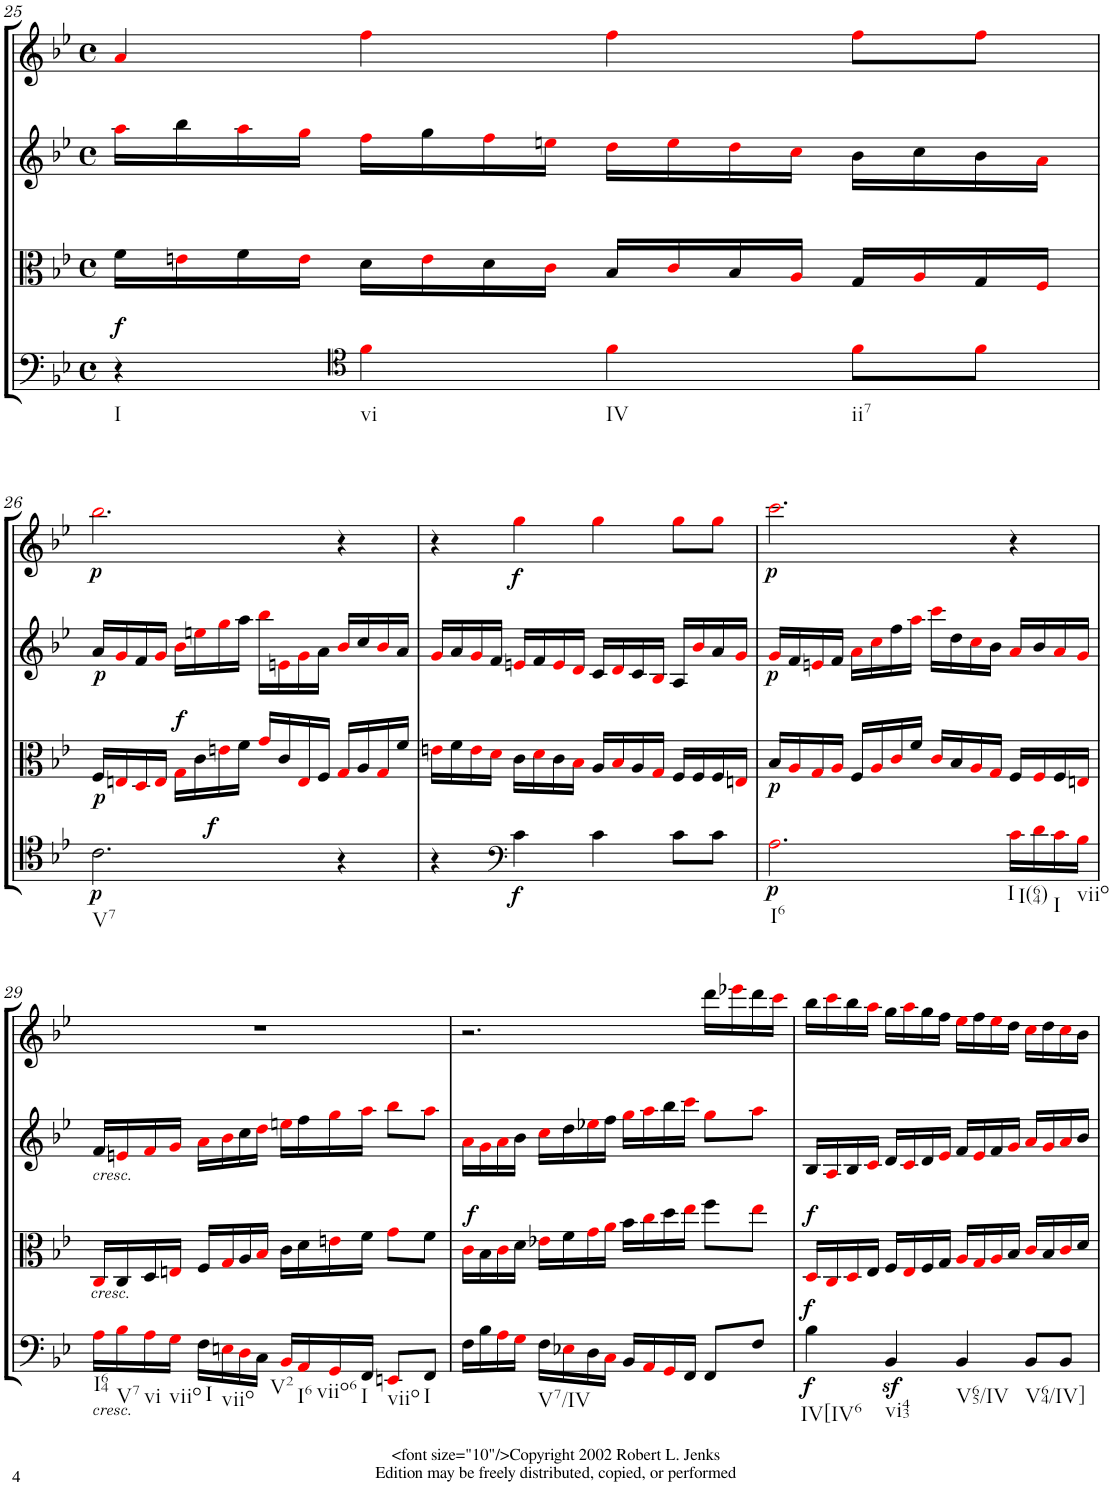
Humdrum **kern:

**kern	**dynam	**kern	**dynam	**kern	**dynam	**kern	**dynam
*part4	*part4	*part3	*part3	*part2	*part2	*part1	*part1
*staff4	*staff4	*staff3	*staff3	*staff2	*staff2	*staff1	*staff1
*I"Violoncello.	*	*I"Viola.	*	*I"Violino II.	*	*I"Violino I.	*
*I'Vc	*	*I'Vla	*	*I'Vln	*	*I'Vln	*
!!LO:PB:g=z
*clefC4	*	*clefC3	*	*clefG2	*	*clefG2	*
*k[b-e-]	*	*k[b-e-]	*	*k[b-e-]	*	*k[b-e-]	*
*B-:	*	*B-:	*	*B-:	*	*B-:	*
*M4/4	*	*M4/4	*	*M4/4	*	*M4/4	*
*met(c)	*	*met(c)	*	*met(c)	*	*met(c)	*
=25	=25	=25	=25	=25	=25	=25	=25
!LO:TX:b:t=I	!	!	!	!	!	!	!
!	!LO:DY:a	!	!	!	!	!	!
4r	f	16f\LL	.	16aai\LL	.	4ai/	.
.	.	16eni\	.	16bb-\	.	.	.
.	.	16f\	.	16aai\	.	.	.
.	.	16ei\JJ	.	16ggi\JJ	.	.	.
*clefC4	*	*	*	*	*	*	*
!LO:TX:b:t=vi	!	!	!	!	!	!	!
4fi\	.	16d\LL	.	16ffi\LL	.	4ffi\	.
.	.	16ei\	.	16gg\	.	.	.
.	.	16d\	.	16ffi\	.	.	.
.	.	16ci\JJ	.	16eeni\JJ	.	.	.
!LO:TX:b:t=IV	!	!	!	!	!	!	!
4fi\	.	16B-/LL	.	16ddi\LL	.	4ffi\	.
.	.	16ci/	.	16eei\	.	.	.
.	.	16B-/	.	16ddi\	.	.	.
.	.	16Ai/JJ	.	16cci\JJ	.	.	.
!LO:TX:b:t=ii7	!	!	!	!	!	!	!
8fi\L	.	16G/LL	.	16b-\LL	.	8ffi\L	.
.	.	16Ai/	.	16cc\	.	.	.
8fi\J	.	16G/	.	16b-\	.	8ffi\J	.
.	.	16Fi/JJ	.	16ai\JJ	.	.	.
!!LO:LB:g=z
=26	=26	=26	=26	=26	=26	=26	=26
!LO:TX:b:t=V7	!	!	!	!	!	!	!
!	!LO:DY:b	!	!	!	!	!	!
!	!LO:DY:n=1:a	!	!LO:DY:b	!	!LO:DY:b	!	!LO:DY:b
2.c\	p f	16F/LL	p	16a/LL	p	2.bb-i\	p
.	.	16Eni/	.	16gi/	.	.	.
.	.	16Di/	.	16f/	.	.	.
.	.	16Ei/JJ	.	16gi/JJ	.	.	.
!	!	!	!LO:DY:a	!	!	!	!
.	.	16Gi\LL	f	16b-i\LL	.	.	.
.	.	16c\	.	16eeni\	.	.	.
.	.	16eni\	.	16ggi\	.	.	.
.	.	16f\JJ	.	16aa\JJ	.	.	.
.	.	16gi/LL	.	16bb-i\LL	.	.	.
.	.	16c/	.	16eni\	.	.	.
.	.	16Ei/	.	16gi\	.	.	.
.	.	16F/JJ	.	16a\JJ	.	.	.
4r	.	16Gi/LL	.	16b-i/LL	.	4r	.
.	.	16A/	.	16cc/	.	.	.
.	.	16Gi/	.	16b-i/	.	.	.
.	.	16f/JJ	.	16a/JJ	.	.	.
=27	=27	=27	=27	=27	=27	=27	=27
4r	.	16eni\LL	.	16gi/LL	.	4r	.
.	.	16f\	.	16a/	.	.	.
.	.	16ei\	.	16gi/	.	.	.
.	.	16di\JJ	.	16f/JJ	.	.	.
*clefF4	*	*	*	*	*	*	*
!	!LO:DY:b	!	!	!	!	!	!LO:DY:b
4c\	f	16c\LL	.	16eni/LL	.	4ggi\	f
.	.	16di\	.	16f/	.	.	.
.	.	16c\	.	16ei/	.	.	.
.	.	16B-i\JJ	.	16di/JJ	.	.	.
4c\	.	16A/LL	.	16c/LL	.	4ggi\	.
.	.	16B-i/	.	16di/	.	.	.
.	.	16A/	.	16c/	.	.	.
.	.	16Gi/JJ	.	16B-i/JJ	.	.	.
8c\L	.	16F/LL	.	16A/LL	.	8ggi\L	.
.	.	16F/	.	16b-i/	.	.	.
8c\J	.	16F/	.	16a/	.	8ggi\J	.
.	.	16Eni/JJ	.	16gi/JJ	.	.	.
=28	=28	=28	=28	=28	=28	=28	=28
!LO:TX:b:t=I6	!	!	!	!	!	!	!
!	!LO:DY:b	!	!LO:DY:b	!	!LO:DY:b	!	!LO:DY:b
2.Ai\	p	16B-/LL	p	16gi/LL	p	2.ccci\	p
.	.	16Ai/	.	16f/	.	.	.
.	.	16Gi/	.	16eni/	.	.	.
.	.	16Ai/JJ	.	16f/JJ	.	.	.
.	.	16F/LL	.	16ai\LL	.	.	.
.	.	16Ai/	.	16cci\	.	.	.
.	.	16ci/	.	16ff\	.	.	.
.	.	16f/JJ	.	16aai\JJ	.	.	.
.	.	16ci/LL	.	16ccci\LL	.	.	.
.	.	16B-/	.	16dd\	.	.	.
.	.	16Ai/	.	16cci\	.	.	.
.	.	16Gi/JJ	.	16b-\JJ	.	.	.
!LO:TX:b:t=I	!	!	!	!	!	!	!
16ci\LL	.	16F/LL	.	16ai/LL	.	4r	.
!LO:TX:b:t=I(64)	!	!	!	!	!	!	!
16di\	.	16Fi/	.	16b-/	.	.	.
!LO:TX:b:t=I	!	!	!	!	!	!	!
16ci\	.	16F/	.	16ai/	.	.	.
!LO:TX:b:t=viio	!	!	!	!	!	!	!
16B-i\JJ	.	16Eni/JJ	.	16gi/JJ	.	.	.
!!LO:LB:g=z
=29	=29	=29	=29	=29	=29	=29	=29
!	!	!	!	!LO:TX:b:i:t=cresc.	!	!	!
!	!	!LO:TX:b:i:t=cresc.	!	!	!	!	!
!LO:TX:b:i:t=cresc.	!	!	!	!	!	!	!
!LO:TX:b:t=I64	!	!	!	!	!	!	!
16Ai\LL	.	16Ci/LL	.	16f/LL	.	1r	.
!LO:TX:b:t=V7	!	!	!	!	!	!	!
16B-i\	.	16C/	.	16eni/	.	.	.
!LO:TX:b:t=vi	!	!	!	!	!	!	!
16Ai\	.	16D/	.	16fi/	.	.	.
!LO:TX:b:t=viio	!	!	!	!	!	!	!
16Gi\JJ	.	16Eni/JJ	.	16gi/JJ	.	.	.
!LO:TX:b:t=I	!	!	!	!	!	!	!
16F\LL	.	16F/LL	.	16ai\LL	.	.	.
!LO:TX:b:t=viio	!	!	!	!	!	!	!
16Eni\	.	16Gi/	.	16b-i\	.	.	.
16Di\	.	16A/	.	16cc\	.	.	.
16C\JJ	.	16B-i/JJ	.	16ddi\JJ	.	.	.
!LO:TX:b:t=V2	!	!	!	!	!	!	!
16BB-i/LL	.	16c\LL	.	16eeni\LL	.	.	.
!LO:TX:b:t=I6	!	!	!	!	!	!	!
16AAi/	.	16d\	.	16ff\	.	.	.
!LO:TX:b:t=viio6	!	!	!	!	!	!	!
16GGi/	.	16eni\	.	16ggi\	.	.	.
!LO:TX:b:t=I	!	!	!	!	!	!	!
16FF/JJ	.	16f\JJ	.	16aai\JJ	.	.	.
!LO:TX:b:t=viio	!	!	!	!	!	!	!
8EEni/L	.	8gi\L	.	8bb-i\L	.	.	.
!LO:TX:b:t=I	!	!	!	!	!	!	!
8FF/J	.	8f\J	.	8aai\J	.	.	.
=30	=30	=30	=30	=30	=30	=30	=30
!	!	!	!LO:DY:a	!	!	!	!
16F\LL	.	16ci\LL	f	16ai\LL	.	2.r	.
16B-\	.	16B-\	.	16gi\	.	.	.
16Ai\	.	16ci\	.	16ai\	.	.	.
16Gi\JJ	.	16d\JJ	.	16b-\JJ	.	.	.
!LO:TX:b:t=V7/IV	!	!	!	!	!	!	!
16F\LL	.	16e-Xi\LL	.	16cci\LL	.	.	.
16E-Xi\	.	16f\	.	16dd\	.	.	.
16D\	.	16gi\	.	16ee-Xi\	.	.	.
16Ci\JJ	.	16ai\JJ	.	16ff\JJ	.	.	.
16BB-/LL	.	16b-\LL	.	16ggi\LL	.	.	.
16AAi/	.	16cci\	.	16aai\	.	.	.
16GGi/	.	16dd\	.	16bb-\	.	.	.
16FF/JJ	.	16ee-i\JJ	.	16ccci\JJ	.	.	.
8FF/L	.	8ff\L	.	8ggi\L	.	16ddd\LL	.
.	.	.	.	.	.	16eee-Xi\	.
8F/J	.	8ee-i\J	.	8aai\J	.	16ddd\	.
.	.	.	.	.	.	16ccci\JJ	.
=31	=31	=31	=31	=31	=31	=31	=31
!LO:TX:b:t=IV[IV6	!	!	!	!	!	!	!
!	!LO:DY:b	!	!	!	!	!	!
!	!LO:DY:n=1:a	!	!LO:DY:a	!	!	!	!
4B-\	f f	16Di/LL	f	16B-/LL	.	16bb-\LL	.
.	.	16Ci/	.	16Ai/	.	16ccci\	.
.	.	16Di/	.	16B-/	.	16bb-\	.
.	.	16E-/JJ	.	16ci/JJ	.	16aai\JJ	.
!LO:TX:b:t=vi43	!	!	!	!	!	!	!
4BB-z</	.	16F/LL	.	16d/LL	.	16gg\LL	.
.	.	16E-i/	.	16ci/	.	16aai\	.
.	.	16F/	.	16d/	.	16gg\	.
.	.	16G/JJ	.	16e-i/JJ	.	16ff\JJ	.
!LO:TX:b:t=V65/IV	!	!	!	!	!	!	!
4BB-/	.	16Ai/LL	.	16f/LL	.	16ee-i\LL	.
.	.	16Gi/	.	16e-i/	.	16ff\	.
.	.	16Ai/	.	16f/	.	16ee-i\	.
.	.	16B-/JJ	.	16gi/JJ	.	16dd\JJ	.
!LO:TX:b:t=V64/IV]	!	!	!	!	!	!	!
8BB-/L	.	16ci/LL	.	16ai/LL	.	16cci\LL	.
.	.	16B-/	.	16gi/	.	16dd\	.
8BB-/J	.	16ci/	.	16ai/	.	16cci\	.
.	.	16d/JJ	.	16b-/JJ	.	16b-\JJ	.
=	=	=	=	=	=	=	=
*-	*-	*-	*-	*-	*-	*-	*-
